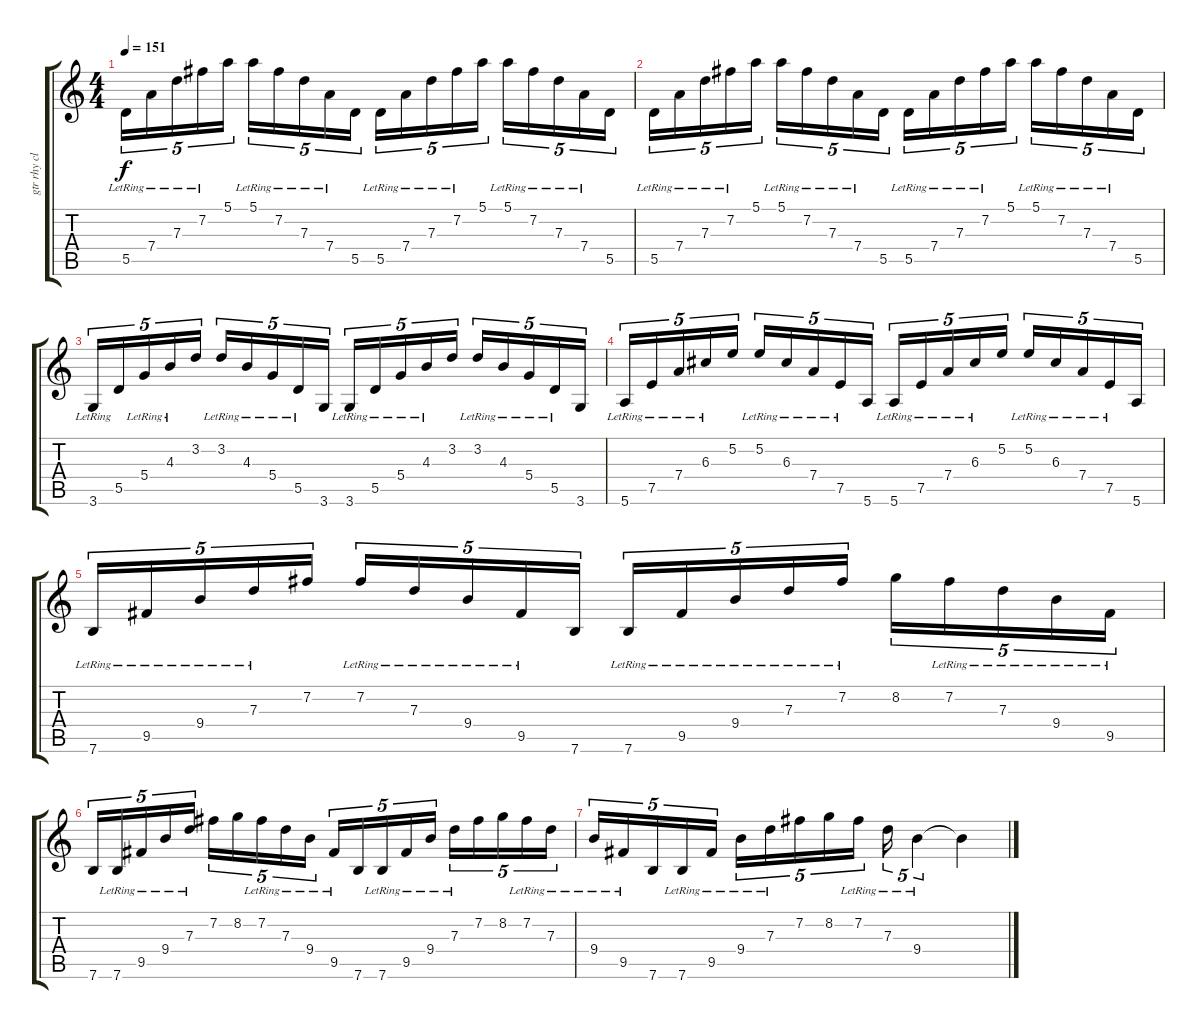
\track ("gtr rhy clean" "gtr rhy cl") {instrument acousticguitarnylon}
\staff {score tabs}
\tuning (E4 B3 G3 D3 A2 E2) {hide}
\ts (4 4)
\tempo 151
\clef g2
\ks c
5.5{lr}.16{tu (5 4) dy f} 7.4{lr}.16{tu (5 4)} 7.3{lr}.16{tu (5 4)} 7.2{lr}.16{tu (5 4)} 5.1.16{tu (5 4)} 5.1{lr}.16{tu (5 4)} 7.2{lr}.16{tu (5 4)} 7.3{lr}.16{tu (5 4)} 7.4{lr}.16{tu (5 4)} 5.5.16{tu (5 4)} 5.5{lr}.16{tu (5 4)} 7.4{lr}.16{tu (5 4)} 7.3{lr}.16{tu (5 4)} 7.2{lr}.16{tu (5 4)} 5.1.16{tu (5 4)} 5.1{lr}.16{tu (5 4)} 7.2{lr}.16{tu (5 4)} 7.3{lr}.16{tu (5 4)} 7.4{lr}.16{tu (5 4)} 5.5.16{tu (5 4)} |
5.5{lr}.16{tu (5 4)} 7.4{lr}.16{tu (5 4)} 7.3{lr}.16{tu (5 4)} 7.2{lr}.16{tu (5 4)} 5.1.16{tu (5 4)} 5.1{lr}.16{tu (5 4)} 7.2{lr}.16{tu (5 4)} 7.3{lr}.16{tu (5 4)} 7.4{lr}.16{tu (5 4)} 5.5.16{tu (5 4)} 5.5{lr}.16{tu (5 4)} 7.4{lr}.16{tu (5 4)} 7.3{lr}.16{tu (5 4)} 7.2{lr}.16{tu (5 4)} 5.1.16{tu (5 4)} 5.1{lr}.16{tu (5 4)} 7.2{lr}.16{tu (5 4)} 7.3{lr}.16{tu (5 4)} 7.4{lr}.16{tu (5 4)} 5.5.16{tu (5 4)} |
3.6{lr}.16{tu (5 4)} 5.5.16{tu (5 4)} 5.4{lr}.16{tu (5 4)} 4.3{lr}.16{tu (5 4)} 3.2.16{tu (5 4)} 3.2{lr}.16{tu (5 4)} 4.3{lr}.16{tu (5 4)} 5.4{lr}.16{tu (5 4)} 5.5{lr}.16{tu (5 4)} 3.6.16{tu (5 4)} 3.6{lr}.16{tu (5 4)} 5.5{lr}.16{tu (5 4)} 5.4{lr}.16{tu (5 4)} 4.3{lr}.16{tu (5 4)} 3.2.16{tu (5 4)} 3.2{lr}.16{tu (5 4)} 4.3{lr}.16{tu (5 4)} 5.4{lr}.16{tu (5 4)} 5.5{lr}.16{tu (5 4)} 3.6.16{tu (5 4)} |
5.6{lr}.16{tu (5 4)} 7.5{lr}.16{tu (5 4)} 7.4{lr}.16{tu (5 4)} 6.3{lr}.16{tu (5 4)} 5.2.16{tu (5 4)} 5.2{lr}.16{tu (5 4)} 6.3{lr}.16{tu (5 4)} 7.4{lr}.16{tu (5 4)} 7.5{lr}.16{tu (5 4)} 5.6.16{tu (5 4)} 5.6{lr}.16{tu (5 4)} 7.5{lr}.16{tu (5 4)} 7.4{lr}.16{tu (5 4)} 6.3{lr}.16{tu (5 4)} 5.2.16{tu (5 4)} 5.2{lr}.16{tu (5 4)} 6.3{lr}.16{tu (5 4)} 7.4{lr}.16{tu (5 4)} 7.5{lr}.16{tu (5 4)} 5.6.16{tu (5 4)} |
7.6{lr}.16{tu (5 4) volume 0} 9.5{lr}.16{tu (5 4)} 9.4{lr}.16{tu (5 4)} 7.3{lr}.16{tu (5 4)} 7.2.16{tu (5 4)} 7.2{lr}.16{tu (5 4)} 7.3{lr}.16{tu (5 4)} 9.4{lr}.16{tu (5 4)} 9.5{lr}.16{tu (5 4)} 7.6.16{tu (5 4)} 7.6{lr}.16{tu (5 4)} 9.5{lr}.16{tu (5 4)} 9.4{lr}.16{tu (5 4)} 7.3{lr}.16{tu (5 4)} 7.2{lr}.16{tu (5 4)} 8.2.16{tu (5 4)} 7.2{lr}.16{tu (5 4)} 7.3{lr}.16{tu (5 4)} 9.4{lr}.16{tu (5 4)} 9.5{lr}.16{tu (5 4)} |
7.6.16{tu (5 4)} 7.6{lr}.16{tu (5 4)} 9.5{lr}.16{tu (5 4)} 9.4{lr}.16{tu (5 4)} 7.3{lr}.16{tu (5 4)} 7.2.16{tu (5 4)} 8.2.16{tu (5 4)} 7.2{lr}.16{tu (5 4)} 7.3{lr}.16{tu (5 4)} 9.4{lr}.16{tu (5 4)} 9.5{lr}.16{tu (5 4)} 7.6.16{tu (5 4)} 7.6{lr}.16{tu (5 4)} 9.5{lr}.16{tu (5 4)} 9.4{lr}.16{tu (5 4)} 7.3{lr}.16{tu (5 4)} 7.2.16{tu (5 4)} 8.2.16{tu (5 4)} 7.2{lr}.16{tu (5 4)} 7.3{lr}.16{tu (5 4)} |
9.4{lr}.16{tu (5 4)} 9.5{lr}.16{tu (5 4)} 7.6.16{tu (5 4)} 7.6{lr}.16{tu (5 4)} 9.5{lr}.16{tu (5 4)} 9.4{lr}.16{tu (5 4)} 7.3{lr}.16{tu (5 4)} 7.2.16{tu (5 4)} 8.2.16{tu (5 4)} 7.2{lr}.16{tu (5 4)} 7.3{lr}.16{tu (5 4)} 9.4{lr}.4{tu (5 4)} 9.4{t}.4
